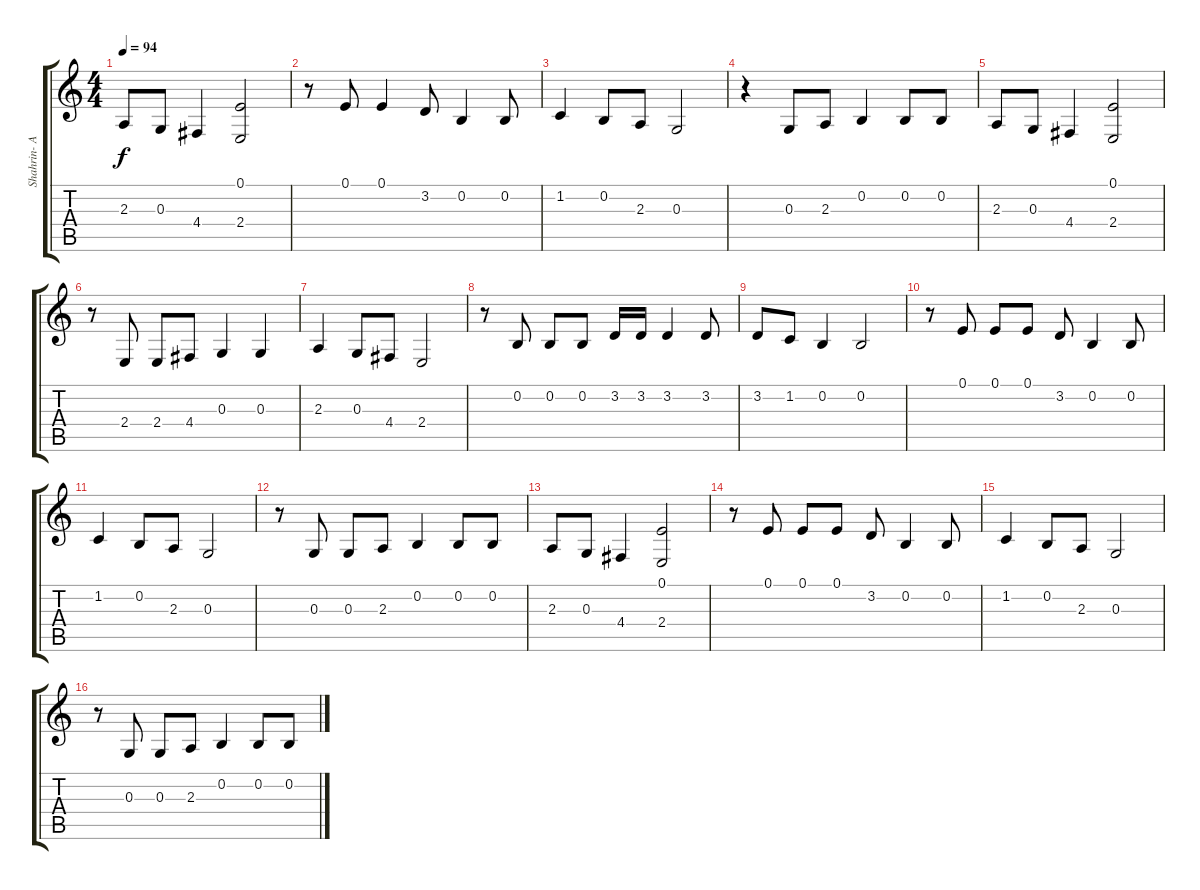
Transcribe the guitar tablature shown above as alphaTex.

\track ("Shahrin- Akkordeon (voice)" "Shahrin- A") {instrument accordion}
\staff {score tabs}
\tuning (E4 B3 G3 D3 A2 E2) {hide}
\ts (4 4)
\tempo 94
\clef g2
\ks c
2.3.8{dy f} 0.3.8 4.4.4 (0.1 2.4).2 |
r.8 0.1.8 0.1.4 3.2.8 0.2.4 0.2.8 |
1.2.4 0.2.8 2.3.8 0.3.2 |
r.4 0.3.8 2.3.8 0.2.4 0.2.8 0.2.8 |
2.3.8 0.3.8 4.4.4 (0.1 2.4).2 |
r.8 2.4.8 2.4.8 4.4.8 0.3.4 0.3.4 |
2.3.4 0.3.8 4.4.8 2.4.2 |
r.8 0.2.8 0.2.8 0.2.8 3.2.16 3.2.16 3.2.4 3.2.8 |
3.2.8 1.2.8 0.2.4 0.2.2 |
r.8 0.1.8 0.1.8 0.1.8 3.2.8 0.2.4 0.2.8 |
1.2.4 0.2.8 2.3.8 0.3.2 |
r.8 0.3.8 0.3.8 2.3.8 0.2.4 0.2.8 0.2.8 |
2.3.8 0.3.8 4.4.4 (0.1 2.4).2 |
r.8 0.1.8 0.1.8 0.1.8 3.2.8 0.2.4 0.2.8 |
1.2.4 0.2.8 2.3.8 0.3.2 |
r.8 0.3.8 0.3.8 2.3.8 0.2.4 0.2.8 0.2.8
